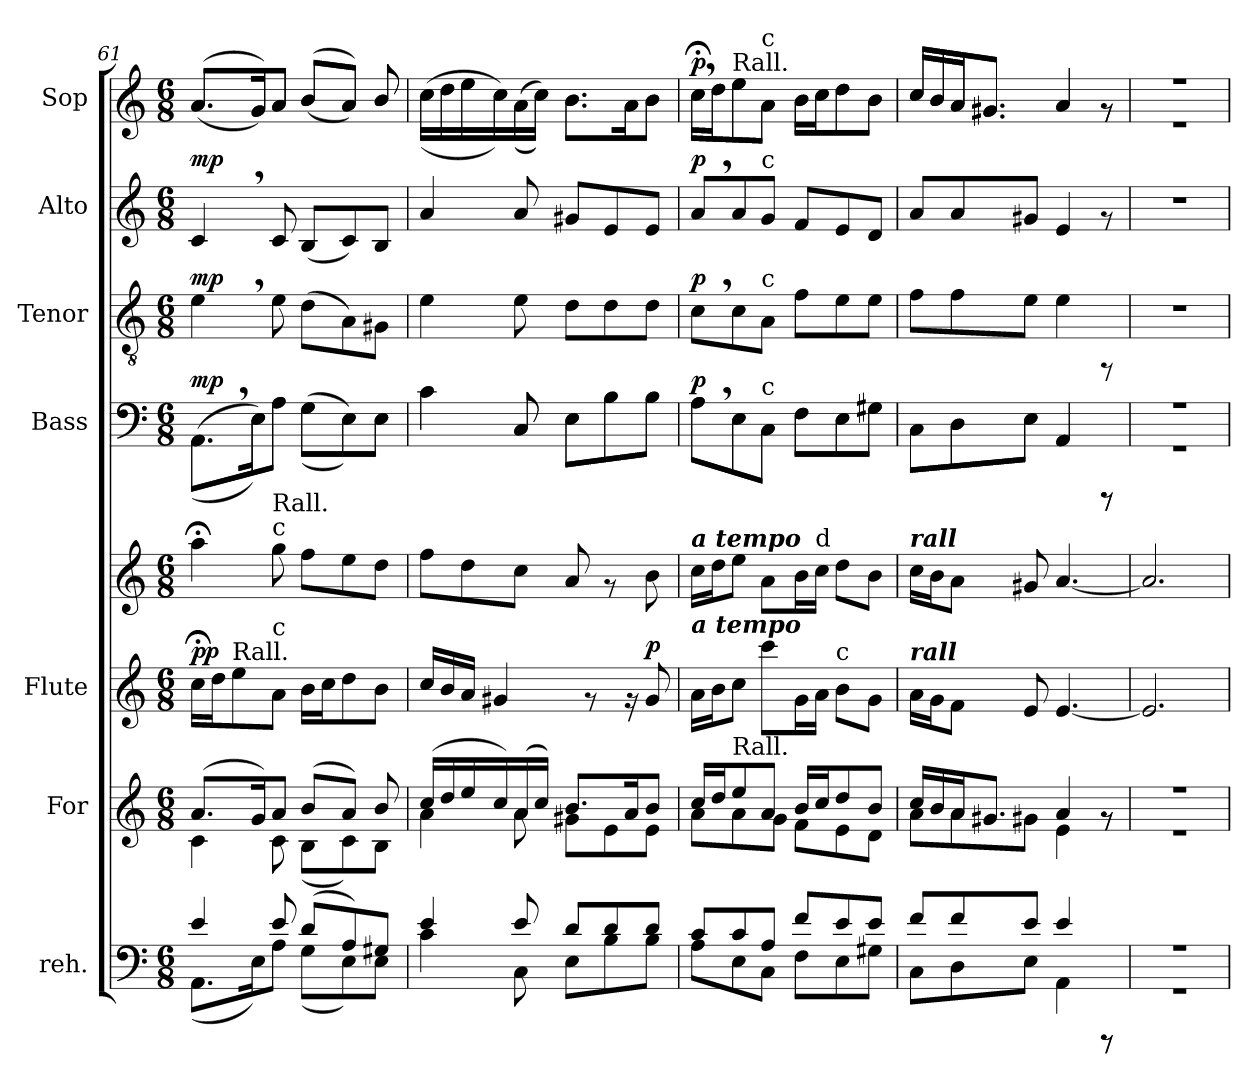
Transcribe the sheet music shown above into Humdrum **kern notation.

**kern	**kern	**kern	**kern	**dynam	**kern	**dynam	**kern	**dynam	**kern	**dynam	**kern	**dynam
*part7	*part6	*part5	*part5	*part5	*part4	*part4	*part3	*part3	*part2	*part2	*part1	*part1
*staff8	*staff7	*staff6	*staff5	*staff5/6	*staff4	*staff4	*staff3	*staff3	*staff2	*staff2	*staff1	*staff1
*I"reh.	*I"For	*I"Flute	*	*	*I"Bass	*	*I"Tenor	*	*I"Alto	*	*I"Sop	*
*	*	*I'Fl	*	*	*	*	*	*	*	*	*	*
*clefF4	*clefG2	*clefG2	*clefG2	*	*clefF4	*	*clefGv2	*	*clefG2	*	*clefG2	*
*M6/8	*M6/8	*M6/8	*M6/8	*	*M6/8	*	*M6/8	*	*M6/8	*	*M6/8	*
=61	=61	=61	=61	=61	=61	=61	=61	=61	=61	=61	=61	=61
*^	*^	*	*	*	*^	*	*	*	*	*	*^	*
!	!	!	!	!	!	!LO:DY:a=2	!	!	!	!	!	!	!	!	!	!
!	!	!	!	!	!	!LO:DY:n=1:b	!	!	!LO:DY:a	!	!LO:DY:a	!	!LO:DY:a	!	!	!
4e/	(>8.AA\L	(>8.a/L	4c\	16cc;<\L	4aa;<\	p p	(>8.AA,>\L	(>8.AA\L	mp	4e,>\	mp	4c,</	mp	(>8.a/L	(>8.a/L	.
.	.	.	.	16dd\	.	.	.	.	.	.	.	.	.	.	.	.
!	!	!	!	!LO:TX:a:t=Rall.	!	!	!	!	!	!	!	!	!	!	!	!
.	.	.	.	8ee\	.	.	.	.	.	.	.	.	.	.	.	.
.	16E\)	16g/)	.	.	.	.	16E\)	16E\)	.	.	.	.	.	16g/)	16g/)	.
!	!	!	!	!	!LO:TX:a:t=c	!	!	!	!	!	!	!	!	!	!	!
!	!	!	!	!	!LO:TX:a:t=Rall.	!	!	!	!	!	!	!	!	!	!	!
!	!	!	!	!LO:TX:a:t=c	!	!	!	!	!	!	!	!	!	!	!	!
8e/	8A\J	8a/J	8c\	8a\J	8gg\	.	8A\J	8A\J	.	8e\	.	8c/	.	8a/J	8a/J	.
(>8d/L	(>8G\L	(>8b/L	(>8B\L	16b\L	8ff\L	.	(>8G\L	(>8G\L	.	(>8d\L	.	(>8B/L	.	(>8b/L	(>8b/L	.
.	.	.	.	16cc\	.	.	.	.	.	.	.	.	.	.	.	.
8A/)	8E\)	8a/J)	8c\)	8dd\	8ee\	.	8E\)	8E\)	.	8A\)	.	8c/)	.	8a/J)	8a/J)	.
8G#X/J	8E\J	8b/	8B\J	8b\J	8dd\J	.	8E\J	8E\J	.	8G#X\J	.	8B/J	.	8b/	8b/	.
=62	=62	=62	=62	=62	=62	=62	=62	=62	=62	=62	=62	=62	=62	=62	=62	=62
4e/	4c\	(>16cc/L	4a\	16cc/L	8ff\L	.	4c\	4c\	.	4e\	.	4a/	.	(>16cc\L	(>16cc\L	.
.	.	16dd/	.	16b/	.	.	.	.	.	.	.	.	.	16dd\	16dd\	.
.	.	16ee/	.	16a/J	8dd\	.	.	.	.	.	.	.	.	16ee\	16ee\	.
.	.	16cc/)	.	4g#X/	.	.	.	.	.	.	.	.	.	16cc\)	16cc\)	.
8e/	8C\	(>16a/	8a\	.	8cc\J	.	8C/	8C/	.	8e\	.	8a/	.	(>16a\	(>16a\	.
.	.	16cc/J)	.	.	.	.	.	.	.	.	.	.	.	16cc\J)	16cc\J)	.
8d/L	8E\L	8.b/L	8g#X\L	.	8a/	.	8E\L	8E\L	.	8d\L	.	8g#X/L	.	8.b\L	8.b\L	.
.	.	.	.	8rf	.	.	.	.	.	.	.	.	.	.	.	.
8d/	8B\	.	8e\	.	8rf	.	8B\	8B\	.	8d\	.	8e/	.	.	.	.
.	.	16a/	.	16rf	.	.	.	.	.	.	.	.	.	16a\	16a\	.
!	!	!	!	!	!	!LO:DY:a=2	!	!	!	!	!	!	!	!	!	!
8d/J	8B\J	8b/J	8e\J	8g#/	8b\	p	8B\J	8B\J	.	8d\J	.	8e/J	.	8b\J	8b\J	.
=63	=63	=63	=63	=63	=63	=63	=63	=63	=63	=63	=63	=63	=63	=63	=63	=63
*	*	*MM60	*	*	*	*	*	*	*	*	*	*	*	*	*	*
!	!	!	!	!	!LO:TX:a:Bi:t=a tempo	!	!	!	!	!	!	!	!	!	!	!
!	!	!	!	!LO:TX:a:Bi:t=a tempo	!	!	!	!	!	!	!	!	!	!	!	!
!	!	!	!	!	!	!	!	!	!LO:DY:a	!	!LO:DY:a	!	!LO:DY:a	!	!	!LO:DY:a
8c/L	8A\L	16cc/L	8a\L	16a\L	16cc\L	.	8A,>\L	8A\L	p	8c,>\L	p	8a,</L	p	16cc;<,>\L	16cc\L	p
.	.	16dd/	.	16b\	16dd\	.	.	.	.	.	.	.	.	16dd\	16dd\	.
!	!	!	!	!	!	!	!	!	!	!	!	!	!	!LO:TX:a:t=Rall.	!	!
!	!	!LO:TX:a:t=Rall.	!	!	!	!	!	!	!	!	!	!	!	!	!	!
8c/	8E\	8ee/	8a\	8cc\J	8ee\J	.	8E\	8E\	.	8c\	.	8a/	.	8ee\	8ee\	.
!	!	!	!	!	!	!	!	!	!	!	!	!	!	!LO:TX:a:t=c	!	!
!	!	!	!	!	!	!	!	!	!	!	!	!LO:TX:a:t=c	!	!	!	!
!	!	!	!	!	!	!	!	!	!	!LO:TX:a:t=c	!	!	!	!	!	!
!	!	!	!	!	!	!	!LO:TX:a:t=c	!	!	!	!	!	!	!	!	!
8A/J	8C\J	8a/J	8g\J	8ccc\L	8a\L	.	8C\J	8C\J	.	8A\J	.	8g/J	.	8a\J	8a\J	.
8f/L	8F\L	16b/L	8f\L	16g\	16b\	.	8F\L	8F\L	.	8f\L	.	8f/L	.	16b\L	16b\L	.
!	!	!	!	!	!LO:TX:a:t=d	!	!	!	!	!	!	!	!	!	!	!
.	.	16cc/	.	16a\J	16cc\J	.	.	.	.	.	.	.	.	16cc\	16cc\	.
!	!	!	!	!LO:TX:a:t=c	!	!	!	!	!	!	!	!	!	!	!	!
8e/	8E\	8dd/	8e\	8b\L	8dd\L	.	8E\	8E\	.	8e\	.	8e/	.	8dd\	8dd\	.
8e/J	8G#X\J	8b/J	8d\J	8g\J	8b\J	.	8G#X\J	8G#X\J	.	8e\J	.	8d/J	.	8b\J	8b\J	.
=64	=64	=64	=64	=64	=64	=64	=64	=64	=64	=64	=64	=64	=64	=64	=64	=64
!	!	!	!	!	!LO:TX:a:Bi:t=rall	!	!	!	!	!	!	!	!	!	!	!
!	!	!	!	!LO:TX:a:Bi:t=rall	!	!	!	!	!	!	!	!	!	!	!	!
8f/L	8C\L	16cc/L	8a\L	16a\L	16cc\L	.	8C\L	8C\L	.	8f\L	.	8a/L	.	16cc/L	16cc/L	.
.	.	16b/	.	16g\	16b\	.	.	.	.	.	.	.	.	16b/	16b/	.
8f/	8D\	16a/	8a\	8f\J	8a\J	.	8D\	8D\	.	8f\	.	8a/	.	16a/	16a/	.
.	.	8.g#X/J	.	.	.	.	.	.	.	.	.	.	.	8.g#X/J	8.g#X/J	.
8e/J	8E\J	.	8g#X\J	8e/	8g#X/	.	8E\J	8E\J	.	8e\J	.	8g#X/J	.	.	.	.
4e/	4AA\	4a/	4e\	[<4.e/	[<4.a/	.	4AA/	4AA/	.	4e\	.	4e/	.	4a/	4a/	.
8rCCC	8rCCC	8rf	8rf	.	.	.	8rCCC	8rCCC	.	8rFF	.	8rf	.	8rf	8rf	.
!!LO:LB:g=z	!!
=65	=65	=65	=65	=65	=65	=65	=65	=65	=65	=65	=65	=65	=65	=65	=65	=65
2.r	2.r	2.r	2.r	2.e/]	2.a/]	.	2.r	2.r	.	2.r	.	2.r	.	2.r	2.r	.
*v	*v	*	*	*	*	*	*v	*v	*	*	*	*	*	*v	*v	*
*	*v	*v	*	*	*	*	*	*	*	*	*	*	*
=	=	=	=	=	=	=	=	=	=	=	=	=
*-	*-	*-	*-	*-	*-	*-	*-	*-	*-	*-	*-	*-
